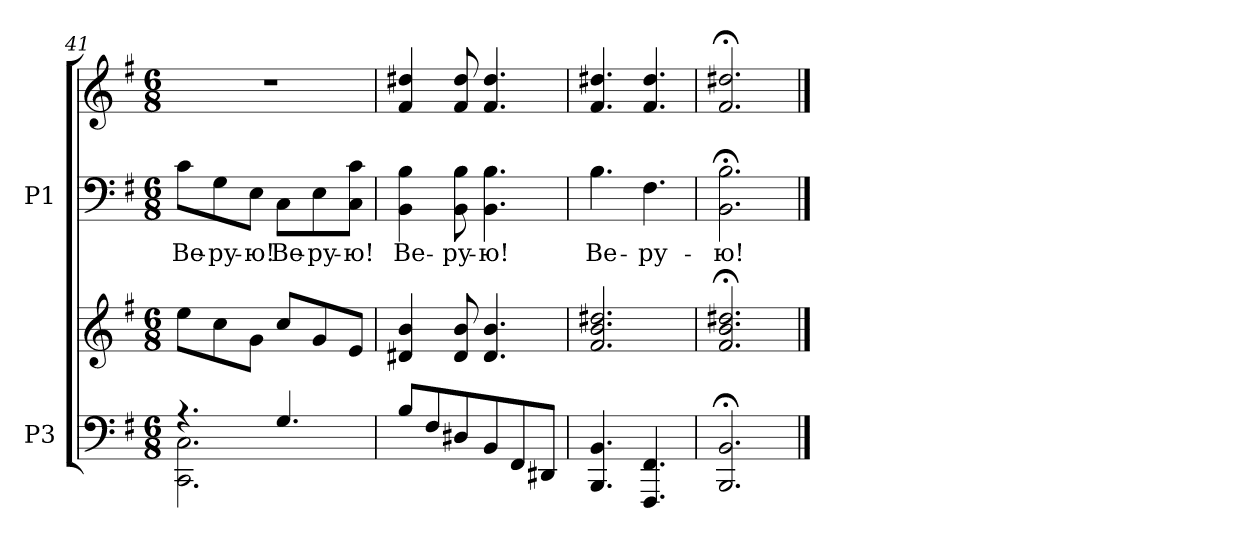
**kern	**kern	**kern	**text	**kern
*part2	*part2	*part1	*part1	*part1
*staff4	*staff3	*staff2	*staff2	*staff1
*I"P3	*	*I"P1	*	*
*clefF4	*clefG2	*clefF4	*	*clefG2
*k[f#]	*k[f#]	*k[f#]	*	*k[f#]
*G:	*G:	*G:	*	*G:
*M6/8	*M6/8	*M6/8	*	*M6/8
=41	=41	=41	=41	=41
*^	*	*	*	*
!	!	!	!	!LO:LY:a:color=#000000	!LO:N:vis=1
4.r	2.CCi\ 2.Ci	8eei\L	8ci\L	Ве-	2.r
!	!	!	!	!LO:LY:a:color=#000000	!
.	.	8cci\	8Gi\	-ру-	.
!	!	!	!	!LO:LY:a:color=#000000	!
.	.	8gi\J	8Ei\J	-ю!	.
!	!	!	!	!LO:LY:a:color=#000000	!
4.Gi/	.	8cci/L	8Ci\L	Ве-	.
!	!	!	!	!LO:LY:a:color=#000000	!
.	.	8gi/	8Ei\	-ру-	.
!	!	!	!	!LO:LY:a:color=#000000	!
.	.	8ei/J	8Ci\ 8ci\J	-ю!	.
*v	*v	*	*	*	*
=42	=42	=42	=42	=42
!	!	!	!LO:LY:a:color=#000000	!
8Bi/L	4d#Xi/ 4bi	4BBi\ 4Bi	Ве-	4f#i/ 4dd#Xi
8F#i/	.	.	.	.
!	!	!	!LO:LY:a:color=#000000	!
8D#Xi/	8d#i/ 8bi	8BBi\ 8Bi	-ру-	8f#i/ 8dd#i
!	!	!	!LO:LY:a:color=#000000	!
8BBi/	4.d#i/ 4.bi	4.BBi\ 4.Bi	-ю!	4.f#i/ 4.dd#i
8FF#i/	.	.	.	.
8DD#Xi/J	.	.	.	.
=43	=43	=43	=43	=43
!	!	!	!LO:LY:a:color=#000000	!
4.BBBi/ 4.BBi	2.f#i/ 2.bi 2.dd#Xi	4.Bi\	Ве-	4.f#i/ 4.dd#Xi
!	!	!	!LO:LY:a:color=#000000	!
4.FFF#i/ 4.FF#i	.	4.F#i\	-ру-	4.f#i/ 4.dd#i
=44	=44	=44	=44	=44
!	!	!	!LO:LY:a:color=#000000	!
2.BBBi/; 2.BBi;	2.f#i/; 2.bi; 2.dd#Xi;	2.BBi\; 2.Bi;	-ю!	2.f#i/; 2.dd#Xi;
==	==	==	==	==
*-	*-	*-	*-	*-
